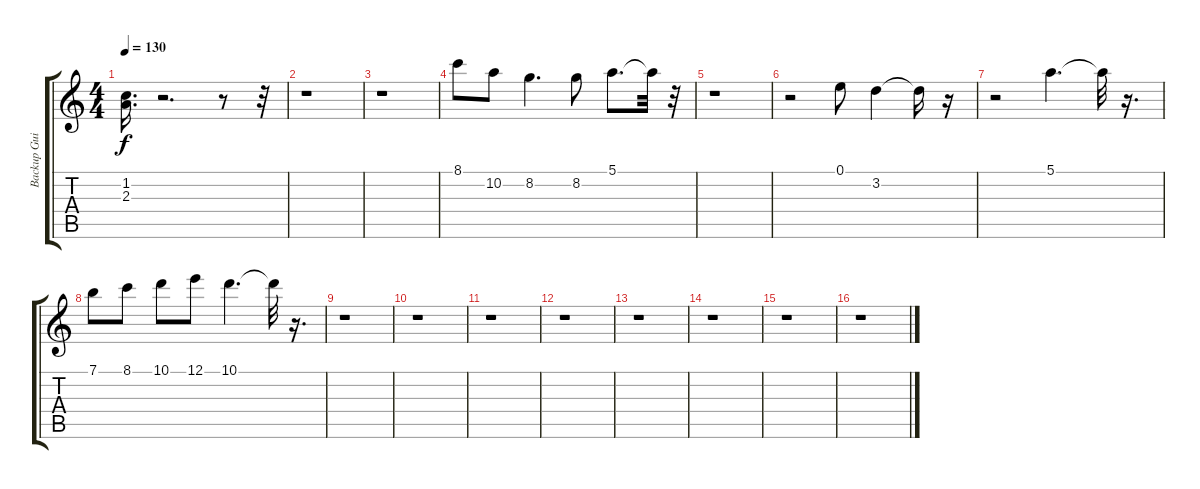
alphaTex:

\track ("Backup Guitar" "Backup Gui") {instrument acousticguitarnylon}
\staff {score tabs}
\tuning (E4 B3 G3 D3 A2 E2) {hide}
\ts (4 4)
\tempo 130
\clef g2
\ks c
(1.2{t} 2.3{t}).16{d dy f} r.2{d} r.8 r.32 |
r.1 |
r.1 |
8.1.8 10.2.8 8.2.4{d} 8.2.8 5.1.8{d} 5.1{t}.32 r.32 |
r.1 |
r.2 0.1.8 3.2.4 3.2{t}.16 r.16 |
r.2 5.1.4{d} 5.1{t}.32 r.16{d} |
7.1.8 8.1.8 10.1.8 12.1.8 10.1.4{d} 10.1{t}.32 r.16{d} |
r.1 |
r.1 |
r.1 |
r.1 |
r.1 |
r.1 |
r.1 |
r.1
